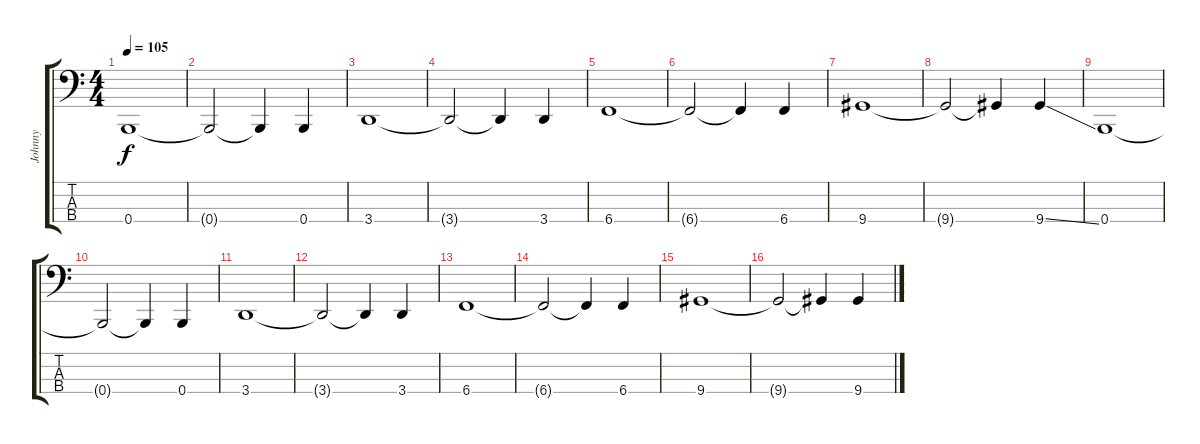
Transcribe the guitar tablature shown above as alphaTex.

\track ("Johnny" "Johnny") {instrument electricbasspick}
\staff {score tabs}
\tuning (D2 A1 E1 B0) {hide}
\ts (4 4)
\tempo 105
\clef f4
\ks c
0.4.1{dy f} |
0.4{t}.2 0.4{t}.4 0.4.4 |
3.4.1 |
3.4{t}.2 3.4{t}.4 3.4.4 |
6.4.1 |
6.4{t}.2 6.4{t}.4 6.4.4 |
9.4.1 |
9.4{t}.2 9.4{t}.4 9.4{ss}.4 |
0.4.1 |
0.4{t}.2 0.4{t}.4 0.4.4 |
3.4.1 |
3.4{t}.2 3.4{t}.4 3.4.4 |
6.4.1 |
6.4{t}.2 6.4{t}.4 6.4.4 |
9.4.1 |
9.4{t}.2 9.4{t}.4 9.4{ss}.4
